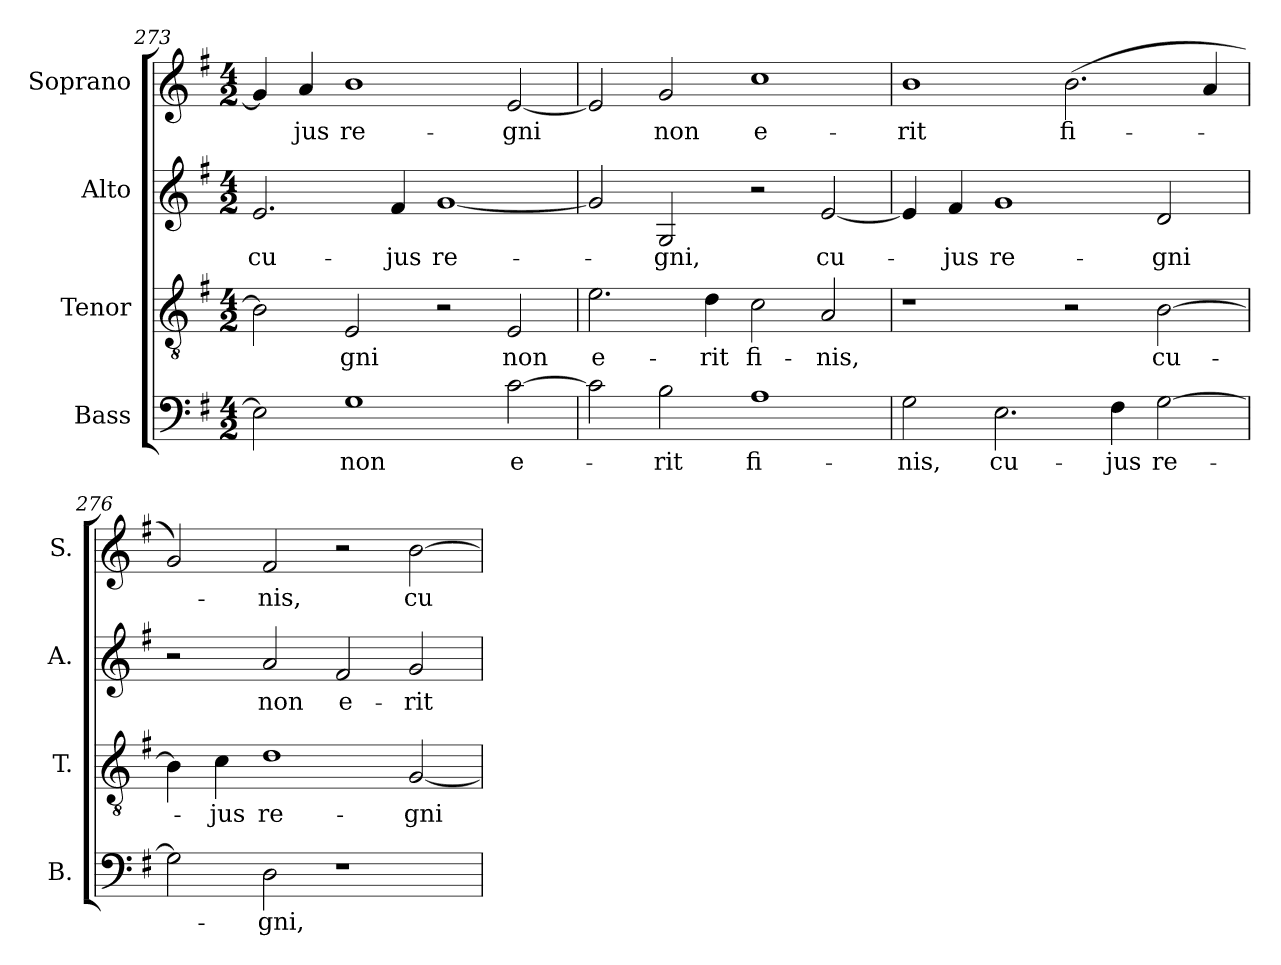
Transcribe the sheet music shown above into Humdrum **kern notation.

**kern	**text	**kern	**text	**kern	**text	**kern	**text
*part4	*part4	*part3	*part3	*part2	*part2	*part1	*part1
*staff4	*staff4	*staff3	*staff3	*staff2	*staff2	*staff1	*staff1
*I"Bass	*	*I"Tenor	*	*I"Alto	*	*I"Soprano	*
*I'B.	*	*I'T.	*	*I'A.	*	*I'S.	*
*clefF4	*	*clefGv2	*	*clefG2	*	*clefG2	*
*	*	*ITrd7c12	*	*	*	*	*
*k[f#]	*	*k[f#]	*	*k[f#]	*	*k[f#]	*
*G:	*	*G:	*	*G:	*	*G:	*
*M4/2	*	*M4/2	*	*M4/2	*	*M4/2	*
=273	=273	=273	=273	=273	=273	=273	=273
!	!	!	!	!	!LO:LY:b:color=#000000	!	!
2Ei\]	.	2BBi\]	.	2.ei/	cu-	4gi/]	.
!	!	!	!	!	!	!	!LO:LY:b:color=#000000
.	.	.	.	.	.	4ai/	-jus
!	!LO:LY:b:color=#000000	!	!	!	!	!	!
!	!	!	!LO:LY:b:color=#000000	!	!	!	!
!	!	!	!	!	!	!	!LO:LY:b:color=#000000
1Gi	non	2EEi/	-gni	.	.	1bi	re-
!	!	!	!	!	!LO:LY:b:color=#000000	!	!
.	.	.	.	4f#i/	-jus	.	.
!	!	!	!	!	!LO:LY:b:color=#000000	!	!
.	.	2r	.	[1gi	re-	.	.
!	!LO:LY:b:color=#000000	!	!	!	!	!	!
!	!	!	!LO:LY:b:color=#000000	!	!	!	!
!	!	!	!	!	!	!	!LO:LY:b:color=#000000
[2ci\	e-	2EEi/	non	.	.	[2ei/	-gni
=274	=274	=274	=274	=274	=274	=274	=274
!	!	!	!LO:LY:b:color=#000000	!	!	!	!
2ci\]	.	2.Ei\	e-	2gi/]	.	2ei/]	.
!	!LO:LY:b:color=#000000	!	!	!	!	!	!
!	!	!	!	!	!LO:LY:b:color=#000000	!	!
!	!	!	!	!	!	!	!LO:LY:b:color=#000000
2Bi\	-rit	.	.	2Gi/	-gni,	2gi/	non
!	!	!	!LO:LY:b:color=#000000	!	!	!	!
.	.	4Di\	-rit	.	.	.	.
!	!LO:LY:b:color=#000000	!	!	!	!	!	!
!	!	!	!LO:LY:b:color=#000000	!	!	!	!
!	!	!	!	!	!	!	!LO:LY:b:color=#000000
1Ai	fi-	2Ci\	fi-	2r	.	1cci	e-
!	!	!	!LO:LY:b:color=#000000	!	!	!	!
!	!	!	!	!	!LO:LY:b:color=#000000	!	!
.	.	2AAi/	-nis,	[2ei/	cu-	.	.
=275	=275	=275	=275	=275	=275	=275	=275
!	!LO:LY:b:color=#000000	!	!	!	!	!	!
!	!	!	!	!	!	!	!LO:LY:b:color=#000000
2Gi\	-nis,	1r	.	4ei/]	.	1bi	-rit
!	!	!	!	!	!LO:LY:b:color=#000000	!	!
.	.	.	.	4f#i/	-jus	.	.
!	!LO:LY:b:color=#000000	!	!	!	!	!	!
!	!	!	!	!	!LO:LY:b:color=#000000	!	!
2.Ei\	cu-	.	.	1gi	re-	.	.
!	!	!	!	!	!	!	!LO:LY:b:color=#000000
.	.	2r	.	.	.	(2.bi\	fi-
!	!LO:LY:b:color=#000000	!	!	!	!	!	!
4F#i\	-jus	.	.	.	.	.	.
!	!LO:LY:b:color=#000000	!	!	!	!	!	!
!	!	!	!LO:LY:b:color=#000000	!	!	!	!
!	!	!	!	!	!LO:LY:b:color=#000000	!	!
[2Gi\	re-	[2BBi\	cu-	2di/	-gni	.	.
.	.	.	.	.	.	4ai/	.
=276	=276	=276	=276	=276	=276	=276	=276
2Gi\]	.	4BBi\]	.	2r	.	2gi/)	.
!	!	!	!LO:LY:b:color=#000000	!	!	!	!
.	.	4Ci\	-jus	.	.	.	.
!	!LO:LY:b:color=#000000	!	!	!	!	!	!
!	!	!	!LO:LY:b:color=#000000	!	!	!	!
!	!	!	!	!	!LO:LY:b:color=#000000	!	!
!	!	!	!	!	!	!	!LO:LY:b:color=#000000
2Di\	-gni,	1Di	re-	2ai/	non	2f#i/	-nis,
!	!	!	!	!	!LO:LY:b:color=#000000	!	!
1r	.	.	.	2f#i/	e-	2r	.
!	!	!	!LO:LY:b:color=#000000	!	!	!	!
!	!	!	!	!	!LO:LY:b:color=#000000	!	!
!	!	!	!	!	!	!	!LO:LY:b:color=#000000
.	.	[2GGi/	-gni	2gi/	-rit	[2bi\	cu-
=	=	=	=	=	=	=	=
*-	*-	*-	*-	*-	*-	*-	*-
